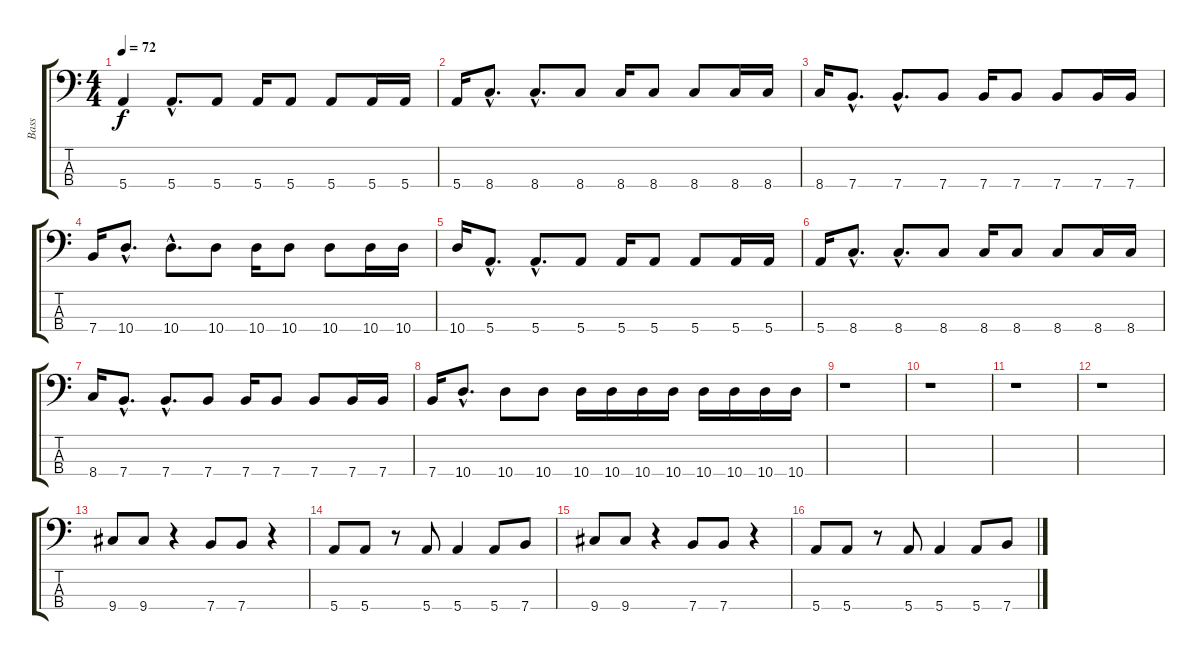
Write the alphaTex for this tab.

\track ("Bass" "Bass") {instrument electricbasspick}
\staff {score tabs}
\tuning (G2 D2 A1 E1) {hide}
\ts (4 4)
\tempo 72
\clef f4
\ks c
5.4.4{dy f} 5.4{hac}.8{d} 5.4.8 5.4.16 5.4.8 5.4.8 5.4.16 5.4.16 |
5.4.16 8.4{hac}.8{d} 8.4{hac}.8{d} 8.4.8 8.4.16 8.4.8 8.4.8 8.4.16 8.4.16 |
8.4.16 7.4{hac}.8{d} 7.4{hac}.8{d} 7.4.8 7.4.16 7.4.8 7.4.8 7.4.16 7.4.16 |
7.4.16 10.4{hac}.8{d} 10.4{hac}.8{d} 10.4.8 10.4.16 10.4.8 10.4.8 10.4.16 10.4.16 |
10.4.16 5.4{hac}.8{d} 5.4{hac}.8{d} 5.4.8 5.4.16 5.4.8 5.4.8 5.4.16 5.4.16 |
5.4.16 8.4{hac}.8{d} 8.4{hac}.8{d} 8.4.8 8.4.16 8.4.8 8.4.8 8.4.16 8.4.16 |
8.4.16 7.4{hac}.8{d} 7.4{hac}.8{d} 7.4.8 7.4.16 7.4.8 7.4.8 7.4.16 7.4.16 |
7.4.16 10.4{hac}.8{d} 10.4.8 10.4.8 10.4.16 10.4.16 10.4.16 10.4.16 10.4.16 10.4.16 10.4.16 10.4.16 |
r.1 |
r.1 |
r.1 |
r.1 |
9.4.8 9.4.8 r.4 7.4.8 7.4.8 r.4 |
5.4.8 5.4.8 r.8 5.4.8 5.4.4 5.4.8 7.4.8 |
9.4.8 9.4.8 r.4 7.4.8 7.4.8 r.4 |
5.4.8 5.4.8 r.8 5.4.8 5.4.4 5.4.8 7.4.8
